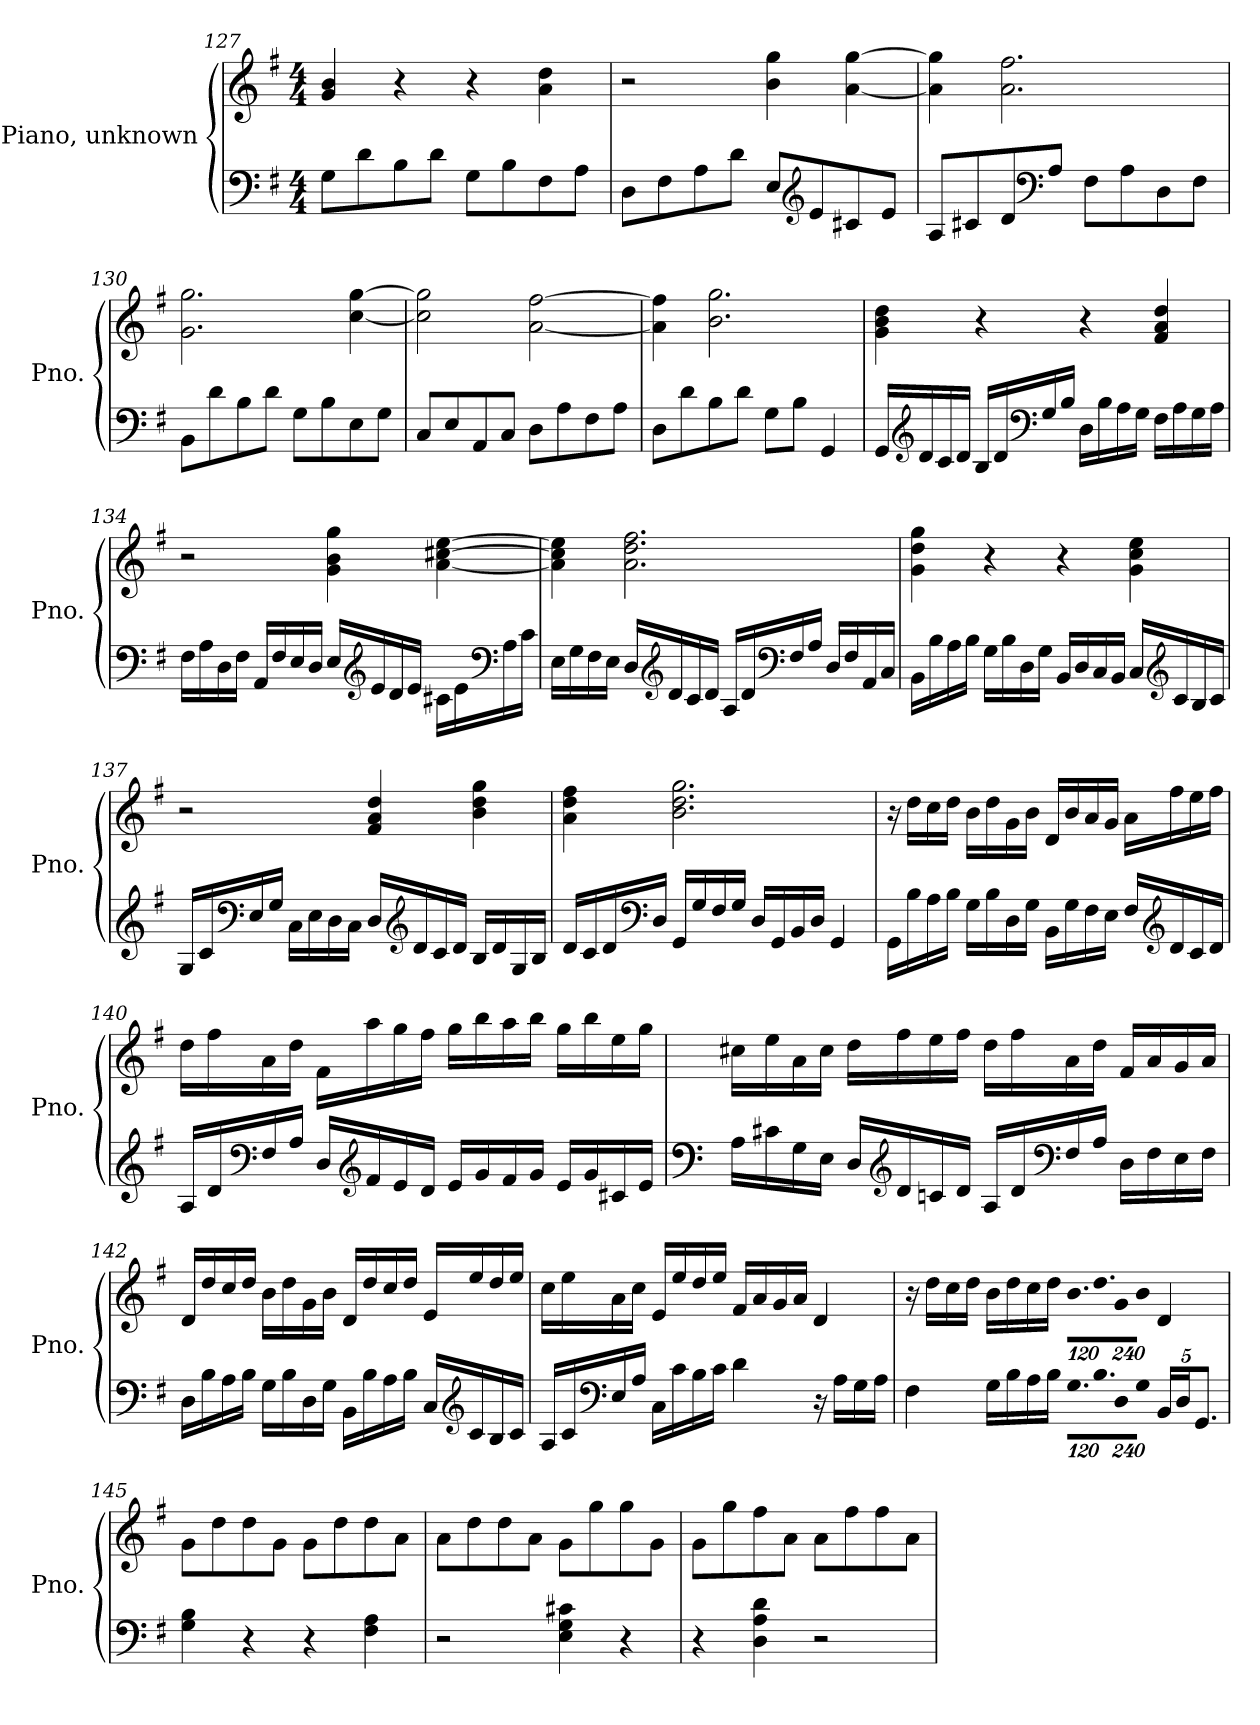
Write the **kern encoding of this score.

**kern	**kern
*part1	*part1
*staff2	*staff1
*I"Piano, unknown	*
*I'Pno.	*
*clefF4	*clefG2
*k[f#]	*k[f#]
*M4/4	*M4/4
=127	=127
8G\L	4g/ 4b/
8d\	.
8B\	4r
8d\J	.
8G\L	4r
8B\	.
8F#\	4a\ 4dd\
8A\J	.
!!LO:LB:g=z
=128	=128
8D\L	2r
8F#\	.
8A\	.
8d\J	.
8E/L	4b\ 4gg\
*clefG2	*
8e/	.
8c#X/	[4a\ [4gg\
8e/J	.
=129	=129
8A/L	4a\] 4gg\]
8c#X/	.
8d/	2.a\ 2.ff#\
*clefF4	*
8A/J	.
8F#\L	.
8A\	.
8D\	.
8F#\J	.
=130	=130
8BB\L	2.g\ 2.gg\
8d\	.
8B\	.
8d\J	.
8G\L	.
8B\	.
8E\	[4cc\ [4gg\
8G\J	.
=131	=131
8C/L	2cc\] 2gg\]
8E/	.
8AA/	.
8C/J	.
8D\L	[2a\ [2ff#\
8A\	.
8F#\	.
8A\J	.
!!LO:LB:g=z
=132	=132
8D\L	4a\] 4ff#\]
8d\	.
8B\	2.b\ 2.gg\
8d\J	.
8G\L	.
8B\J	.
4GG/	.
=133	=133
16GG/LL	4g\ 4b\ 4dd\
*clefG2	*
16d/	.
16c/	.
16d/JJ	.
16B/LL	4r
16d/	.
*clefF4	*
16G/	.
16B/JJ	.
16D\LL	4r
16B\	.
16A\	.
16G\JJ	.
16F#\LL	4f#/ 4a/ 4dd/
16A\	.
16G\	.
16A\JJ	.
!!LO:LB:g=z
=134	=134
16F#\LL	2r
16A\	.
16D\	.
16F#\JJ	.
16AA/LL	.
16F#/	.
16E/	.
16D/JJ	.
16E/LL	4g\ 4b\ 4gg\
*clefG2	*
16e/	.
16d/	.
16e/JJ	.
16c#X\LL	[4a\ [4cc#X\ [4ee\
16e\	.
*clefF4	*
16A\	.
16c#\JJ	.
=135	=135
16E\LL	4a\] 4cc#\] 4ee\]
16G\	.
16F#\	.
16E\JJ	.
16D/LL	2.a\ 2.dd\ 2.ff#\
*clefG2	*
16d/	.
16c/	.
16d/JJ	.
16A/LL	.
16d/	.
*clefF4	*
16F#/	.
16A/JJ	.
16D/LL	.
16F#/	.
16AA/	.
16C/JJ	.
!!LO:LB:g=z
=136	=136
16BB\LL	4g\ 4dd\ 4gg\
16B\	.
16A\	.
16B\JJ	.
16G\LL	4r
16B\	.
16D\	.
16G\JJ	.
16BB/LL	4r
16D/	.
16C/	.
16BB/JJ	.
16C/LL	4g\ 4cc\ 4ee\
*clefG2	*
16c/	.
16B/	.
16c/JJ	.
=137	=137
16G/LL	2r
16c/	.
*clefF4	*
16E/	.
16G/JJ	.
16C\LL	.
16E\	.
16D\	.
16C\JJ	.
16D/LL	4f#/ 4a/ 4dd/
*clefG2	*
16d/	.
16c/	.
16d/JJ	.
16B/LL	4b\ 4dd\ 4gg\
16d/	.
16G/	.
16B/JJ	.
!!LO:PB:g=z
=138	=138
16d/LL	4a\ 4dd\ 4ff#\
16c/	.
16d/	.
*clefF4	*
16D/JJ	.
16GG/LL	2.b\ 2.dd\ 2.gg\
16G/	.
16F#/	.
16G/JJ	.
16D/LL	.
16GG/	.
16BB/	.
16D/JJ	.
4GG/	.
=139	=139
16GG\LL	16r
16B\	16dd\LL
16A\	16cc\
16B\JJ	16dd\JJ
16G\LL	16b\LL
16B\	16dd\
16D\	16g\
16G\JJ	16b\JJ
16BB\LL	16d/LL
16G\	16b/
16F#\	16a/
16E\JJ	16g/JJ
16F#/LL	16a\LL
*clefG2	*
16d/	16ff#\
16c/	16ee\
16d/JJ	16ff#\JJ
!!LO:LB:g=z
=140	=140
16A/LL	16dd\LL
16d/	16ff#\
*clefF4	*
16F#/	16a\
16A/JJ	16dd\JJ
16D/LL	16f#\LL
*clefG2	*
16f#/	16aa\
16e/	16gg\
16d/JJ	16ff#\JJ
16e/LL	16gg\LL
16g/	16bb\
16f#/	16aa\
16g/JJ	16bb\JJ
16e/LL	16gg\LL
16g/	16bb\
16c#X/	16ee\
16e/JJ	16gg\JJ
=141	=141
*clefF4	*
16A\LL	16cc#X\LL
16c#X\	16ee\
16G\	16a\
16E\JJ	16cc#\JJ
16D/LL	16dd\LL
*clefG2	*
16d/	16ff#\
16cn/	16ee\
16d/JJ	16ff#\JJ
16A/LL	16dd\LL
16d/	16ff#\
*clefF4	*
16F#/	16a\
16A/JJ	16dd\JJ
16D\LL	16f#/LL
16F#\	16a/
16E\	16g/
16F#\JJ	16a/JJ
!!LO:LB:g=z
=142	=142
16D\LL	16d/LL
16B\	16dd/
16A\	16cc/
16B\JJ	16dd/JJ
16G\LL	16b\LL
16B\	16dd\
16D\	16g\
16G\JJ	16b\JJ
16BB\LL	16d/LL
16B\	16dd/
16A\	16cc/
16B\JJ	16dd/JJ
16C/LL	16e/LL
*clefG2	*
16c/	16ee/
16B/	16dd/
16c/JJ	16ee/JJ
=143	=143
16A/LL	16cc\LL
16c/	16ee\
*clefF4	*
16E/	16a\
16A/JJ	16cc\JJ
16C\LL	16e/LL
16c\	16ee/
16B\	16dd/
16c\JJ	16ee/JJ
4d\	16f#/LL
.	16a/
.	16g/
.	16a/JJ
16r	4d/
16A\LL	.
16G\	.
16A\JJ	.
!!LO:LB:g=z
=144	=144
4F#\	16r
.	16dd\LL
.	16cc\
.	16dd\JJ
16G\LL	16b\LL
16B\	16dd\
16A\	16cc\
16B\JJ	16dd\JJ
*Xbrackettup	*
!LO:N:vis=32.	!
*	*Xbrackettup
!	!LO:N:vis=32.
1920%103G\LLL	1920%103b\LLL
!LO:N:vis=32.	!LO:N:vis=32.
1920%103B\J	1920%103dd\J
!LO:N:vis=16	!LO:N:vis=16
1920%137D\	1920%137g\
!LO:N:vis=16	!LO:N:vis=16
1920%137G\JJ	1920%137b\JJ
20BB/LL	4d/
20D/J	.
10.GG/J	.
=145	=145
4G\ 4B\	8g\L
.	8dd\
4r	8dd\
.	8g\J
4r	8g\L
.	8dd\
4F#\ 4A\	8dd\
.	8a\J
=146	=146
2r	8a\L
.	8dd\
.	8dd\
.	8a\J
4E\ 4G\ 4c#X\	8g\L
.	8gg\
4r	8gg\
.	8g\J
=147	=147
4r	8g\L
.	8gg\
4D\ 4A\ 4d\	8ff#\
.	8a\J
2r	8a\L
.	8ff#\
.	8ff#\
.	8a\J
=	=
*-	*-
